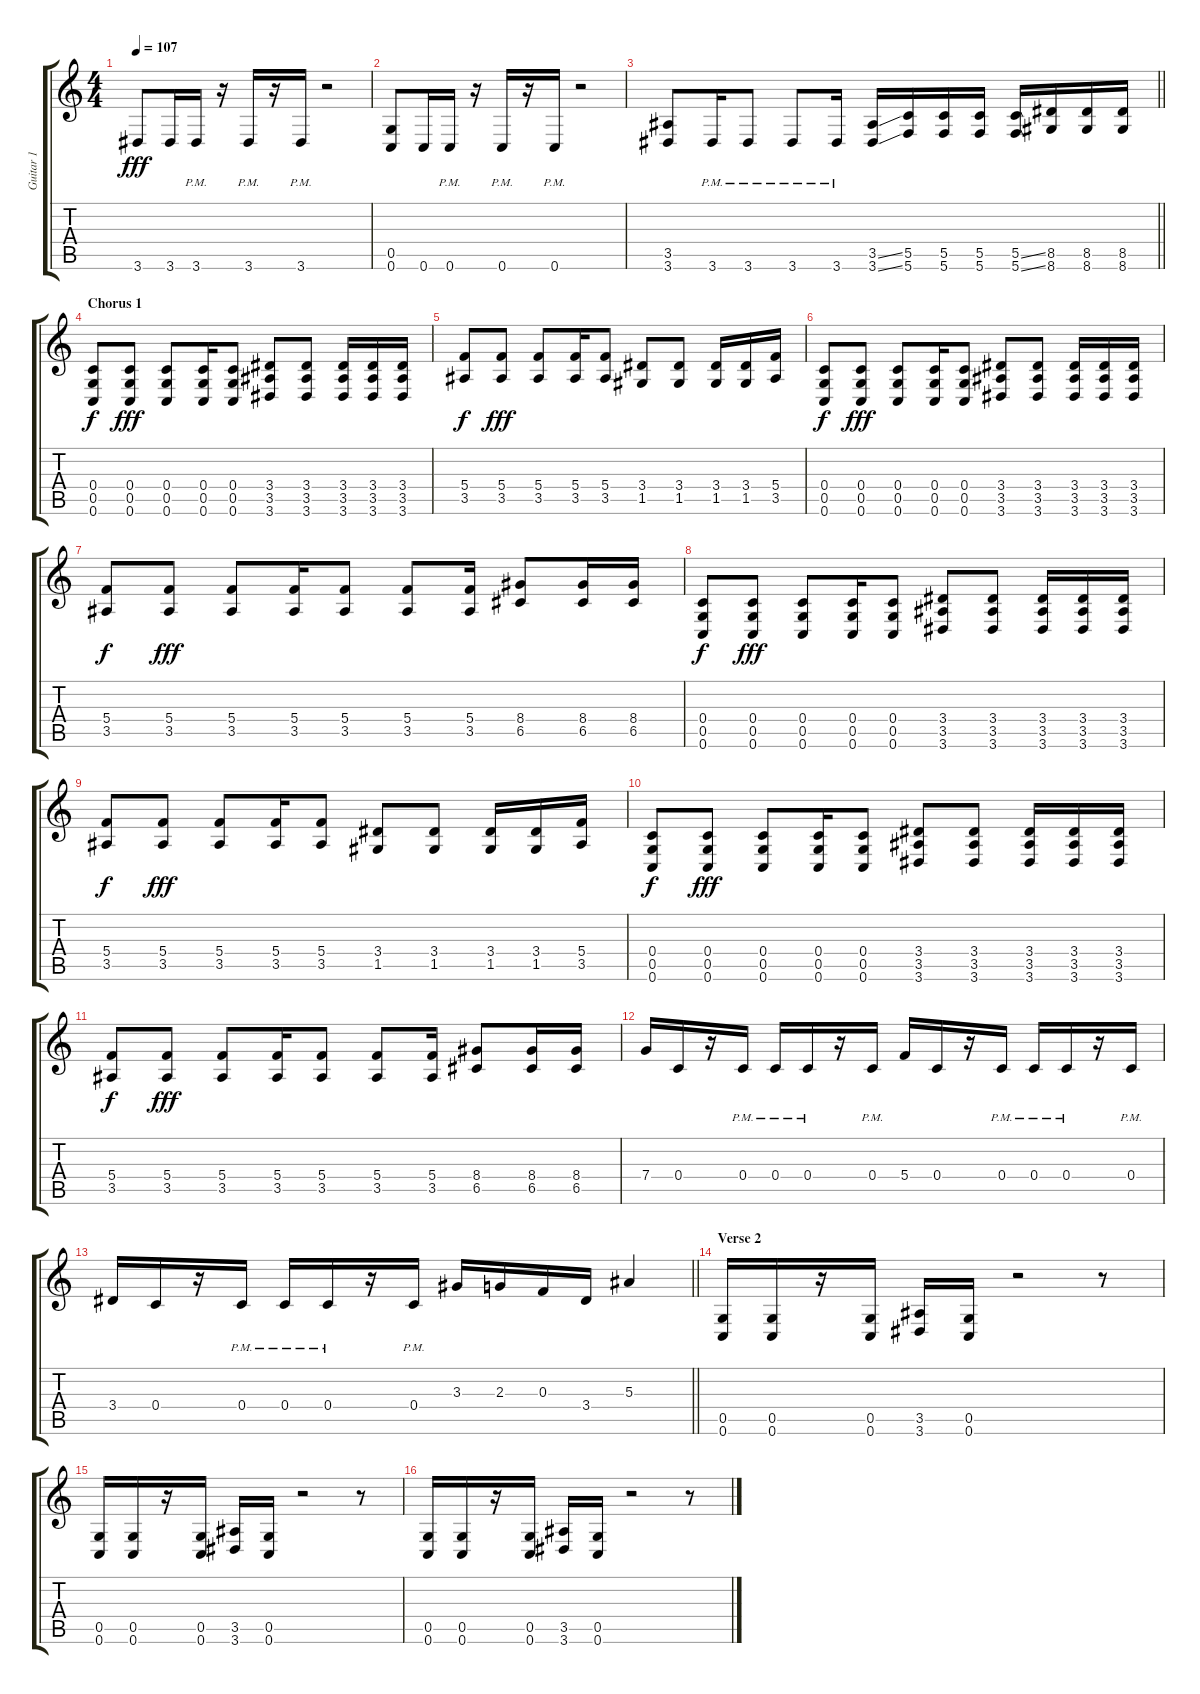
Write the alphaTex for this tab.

\track ("Guitar 1" "Guitar 1") {instrument distortionguitar}
\staff {score tabs}
\tuning (D4 A3 F3 C3 G2 C2) {hide}
\ts (4 4)
\tempo 107
\clef g2
\ks c
3.6.8{dy fff} 3.6.16 3.6{pm}.16 r.16 3.6{pm}.16 r.16 3.6{pm}.16 r.2 |
(0.5 0.6).8 0.6.16 0.6{pm}.16 r.16 0.6{pm}.16 r.16 0.6{pm}.16 r.2 |
\barLineRight lightlight
(3.5 3.6).8 3.6{pm}.16 3.6{pm}.8 3.6{pm}.8 3.6{pm}.16 (3.5{ss} 3.6{ss}).16 (5.5 5.6).16 (5.5 5.6).16 (5.5 5.6).16 (5.5{ss} 5.6{ss}).16 (8.5 8.6).16 (8.5 8.6).16 (8.5 8.6).16 |
\section ("" "Chorus 1")
(0.4 0.5 0.6).8{dy f} (0.4 0.5 0.6).8{dy fff} (0.4 0.5 0.6).8 (0.4 0.5 0.6).16 (0.4 0.5 0.6).8 (3.4 3.5 3.6).8 (3.4 3.5 3.6).8 (3.4 3.5 3.6).16 (3.4 3.5 3.6).16 (3.4 3.5 3.6).16 |
(5.4 3.5).8{dy f} (5.4 3.5).8{dy fff} (5.4 3.5).8 (5.4 3.5).16 (5.4 3.5).8 (3.4 1.5).8 (3.4 1.5).8 (3.4 1.5).16 (3.4 1.5).16 (5.4 3.5).16 |
(0.4 0.5 0.6).8{dy f} (0.4 0.5 0.6).8{dy fff} (0.4 0.5 0.6).8 (0.4 0.5 0.6).16 (0.4 0.5 0.6).8 (3.4 3.5 3.6).8 (3.4 3.5 3.6).8 (3.4 3.5 3.6).16 (3.4 3.5 3.6).16 (3.4 3.5 3.6).16 |
(5.4 3.5).8{dy f} (5.4 3.5).8{dy fff} (5.4 3.5).8 (5.4 3.5).16 (5.4 3.5).8 (5.4 3.5).8 (5.4 3.5).16 (8.4 6.5).8 (8.4 6.5).16 (8.4 6.5).16 |
(0.4 0.5 0.6).8{dy f} (0.4 0.5 0.6).8{dy fff} (0.4 0.5 0.6).8 (0.4 0.5 0.6).16 (0.4 0.5 0.6).8 (3.4 3.5 3.6).8 (3.4 3.5 3.6).8 (3.4 3.5 3.6).16 (3.4 3.5 3.6).16 (3.4 3.5 3.6).16 |
(5.4 3.5).8{dy f} (5.4 3.5).8{dy fff} (5.4 3.5).8 (5.4 3.5).16 (5.4 3.5).8 (3.4 1.5).8 (3.4 1.5).8 (3.4 1.5).16 (3.4 1.5).16 (5.4 3.5).16 |
(0.4 0.5 0.6).8{dy f} (0.4 0.5 0.6).8{dy fff} (0.4 0.5 0.6).8 (0.4 0.5 0.6).16 (0.4 0.5 0.6).8 (3.4 3.5 3.6).8 (3.4 3.5 3.6).8 (3.4 3.5 3.6).16 (3.4 3.5 3.6).16 (3.4 3.5 3.6).16 |
(5.4 3.5).8{dy f} (5.4 3.5).8{dy fff} (5.4 3.5).8 (5.4 3.5).16 (5.4 3.5).8 (5.4 3.5).8 (5.4 3.5).16 (8.4 6.5).8 (8.4 6.5).16 (8.4 6.5).16 |
7.4.16 0.4.16 r.16 0.4{pm}.16 0.4{pm}.16 0.4{pm}.16 r.16 0.4{pm}.16 5.4.16 0.4.16 r.16 0.4{pm}.16 0.4{pm}.16 0.4{pm}.16 r.16 0.4{pm}.16 |
\barLineRight lightlight
3.4.16 0.4.16 r.16 0.4{pm}.16 0.4{pm}.16 0.4{pm}.16 r.16 0.4{pm}.16 3.3.16 2.3.16 0.3.16 3.4.16 5.3.4 |
\section ("" "Verse 2")
(0.5 0.6).16 (0.5 0.6).16 r.16 (0.5 0.6).16 (3.5 3.6).16 (0.5 0.6).16 r.2 r.8 |
(0.5 0.6).16 (0.5 0.6).16 r.16 (0.5 0.6).16 (3.5 3.6).16 (0.5 0.6).16 r.2 r.8 |
(0.5 0.6).16 (0.5 0.6).16 r.16 (0.5 0.6).16 (3.5 3.6).16 (0.5 0.6).16 r.2 r.8
